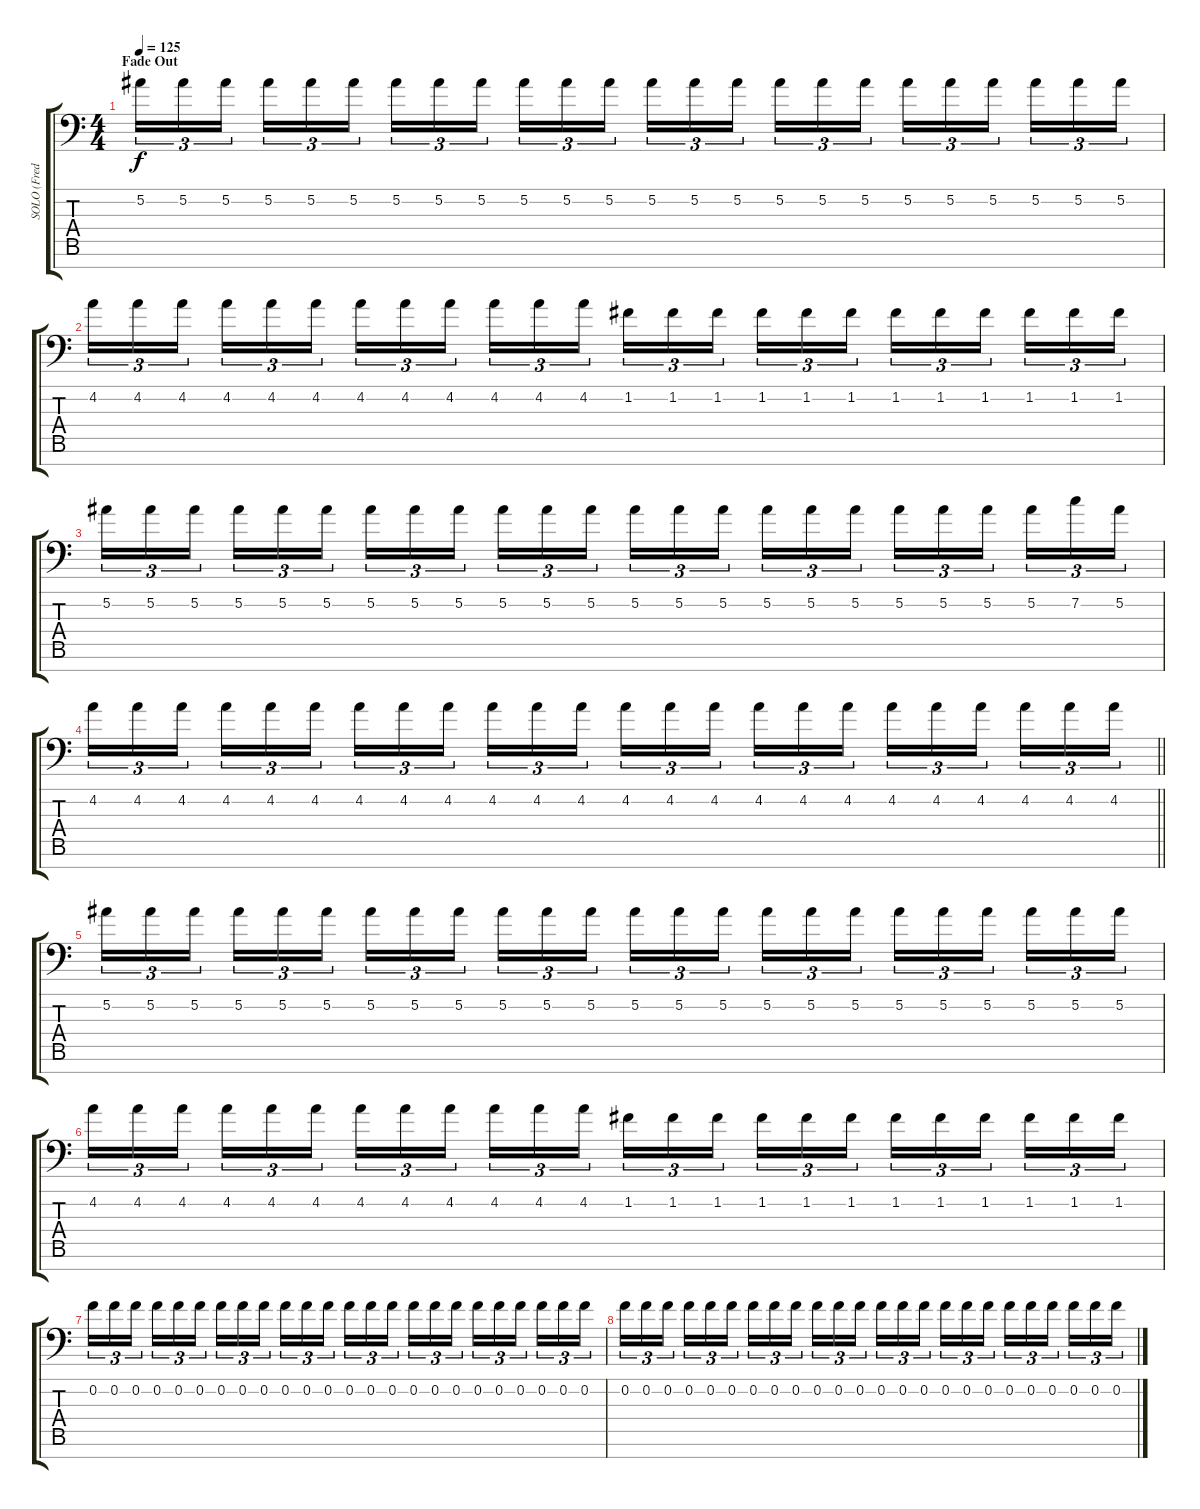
\track ("SOLO (Fredrik Thordendal)" "SOLO (Fred") {instrument overdrivenguitar}
\staff {score tabs}
\tuning (Bb3 F3 Db3 Ab2 Eb2 Bb1 F1) {hide}
\ts (4 4)
\section ("" "Fade Out")
\tempo 125
\clef f4
\ks c
5.2.16{tu (3 2) dy f volume 6} 5.2.16{tu (3 2)} 5.2.16{tu (3 2) beam splitsecondary} 5.2.16{tu (3 2)} 5.2.16{tu (3 2)} 5.2.16{tu (3 2)} 5.2.16{tu (3 2)} 5.2.16{tu (3 2)} 5.2.16{tu (3 2) beam splitsecondary} 5.2.16{tu (3 2)} 5.2.16{tu (3 2)} 5.2.16{tu (3 2)} 5.2.16{tu (3 2)} 5.2.16{tu (3 2)} 5.2.16{tu (3 2) beam splitsecondary} 5.2.16{tu (3 2)} 5.2.16{tu (3 2)} 5.2.16{tu (3 2)} 5.2.16{tu (3 2)} 5.2.16{tu (3 2)} 5.2.16{tu (3 2) beam splitsecondary} 5.2.16{tu (3 2)} 5.2.16{tu (3 2)} 5.2.16{tu (3 2)} |
4.2.16{tu (3 2)} 4.2.16{tu (3 2)} 4.2.16{tu (3 2) beam splitsecondary} 4.2.16{tu (3 2)} 4.2.16{tu (3 2)} 4.2.16{tu (3 2)} 4.2.16{tu (3 2)} 4.2.16{tu (3 2)} 4.2.16{tu (3 2) beam splitsecondary} 4.2.16{tu (3 2)} 4.2.16{tu (3 2)} 4.2.16{tu (3 2)} 1.2.16{tu (3 2)} 1.2.16{tu (3 2)} 1.2.16{tu (3 2) beam splitsecondary} 1.2.16{tu (3 2)} 1.2.16{tu (3 2)} 1.2.16{tu (3 2)} 1.2.16{tu (3 2)} 1.2.16{tu (3 2)} 1.2.16{tu (3 2) beam splitsecondary} 1.2.16{tu (3 2)} 1.2.16{tu (3 2)} 1.2.16{tu (3 2)} |
5.2.16{tu (3 2)} 5.2.16{tu (3 2)} 5.2.16{tu (3 2) beam splitsecondary} 5.2.16{tu (3 2)} 5.2.16{tu (3 2)} 5.2.16{tu (3 2)} 5.2.16{tu (3 2)} 5.2.16{tu (3 2)} 5.2.16{tu (3 2) beam splitsecondary} 5.2.16{tu (3 2)} 5.2.16{tu (3 2)} 5.2.16{tu (3 2)} 5.2.16{tu (3 2)} 5.2.16{tu (3 2)} 5.2.16{tu (3 2) beam splitsecondary} 5.2.16{tu (3 2)} 5.2.16{tu (3 2)} 5.2.16{tu (3 2)} 5.2.16{tu (3 2)} 5.2.16{tu (3 2)} 5.2.16{tu (3 2) beam splitsecondary} 5.2.16{tu (3 2)} 7.2.16{tu (3 2)} 5.2.16{tu (3 2)} |
\barLineRight lightlight
4.2.16{tu (3 2)} 4.2.16{tu (3 2)} 4.2.16{tu (3 2) beam splitsecondary} 4.2.16{tu (3 2)} 4.2.16{tu (3 2)} 4.2.16{tu (3 2)} 4.2.16{tu (3 2)} 4.2.16{tu (3 2)} 4.2.16{tu (3 2) beam splitsecondary} 4.2.16{tu (3 2)} 4.2.16{tu (3 2)} 4.2.16{tu (3 2)} 4.2.16{tu (3 2)} 4.2.16{tu (3 2)} 4.2.16{tu (3 2) beam splitsecondary} 4.2.16{tu (3 2)} 4.2.16{tu (3 2)} 4.2.16{tu (3 2)} 4.2.16{tu (3 2)} 4.2.16{tu (3 2)} 4.2.16{tu (3 2) beam splitsecondary} 4.2.16{tu (3 2)} 4.2.16{tu (3 2)} 4.2.16{tu (3 2)} |
5.2.16{tu (3 2) volume 5} 5.2.16{tu (3 2)} 5.2.16{tu (3 2) beam splitsecondary} 5.2.16{tu (3 2)} 5.2.16{tu (3 2)} 5.2.16{tu (3 2)} 5.2.16{tu (3 2)} 5.2.16{tu (3 2)} 5.2.16{tu (3 2) beam splitsecondary} 5.2.16{tu (3 2)} 5.2.16{tu (3 2)} 5.2.16{tu (3 2)} 5.2.16{tu (3 2)} 5.2.16{tu (3 2)} 5.2.16{tu (3 2) beam splitsecondary} 5.2.16{tu (3 2)} 5.2.16{tu (3 2)} 5.2.16{tu (3 2)} 5.2.16{tu (3 2)} 5.2.16{tu (3 2)} 5.2.16{tu (3 2) beam splitsecondary} 5.2.16{tu (3 2)} 5.2.16{tu (3 2)} 5.2.16{tu (3 2)} |
4.2.16{tu (3 2)} 4.2.16{tu (3 2)} 4.2.16{tu (3 2) beam splitsecondary} 4.2.16{tu (3 2)} 4.2.16{tu (3 2)} 4.2.16{tu (3 2)} 4.2.16{tu (3 2)} 4.2.16{tu (3 2)} 4.2.16{tu (3 2) beam splitsecondary} 4.2.16{tu (3 2)} 4.2.16{tu (3 2)} 4.2.16{tu (3 2)} 1.2.16{tu (3 2)} 1.2.16{tu (3 2)} 1.2.16{tu (3 2) beam splitsecondary} 1.2.16{tu (3 2)} 1.2.16{tu (3 2)} 1.2.16{tu (3 2)} 1.2.16{tu (3 2)} 1.2.16{tu (3 2)} 1.2.16{tu (3 2) beam splitsecondary} 1.2.16{tu (3 2)} 1.2.16{tu (3 2)} 1.2.16{tu (3 2)} |
0.2.16{tu (3 2)} 0.2.16{tu (3 2)} 0.2.16{tu (3 2) beam splitsecondary} 0.2.16{tu (3 2)} 0.2.16{tu (3 2)} 0.2.16{tu (3 2)} 0.2.16{tu (3 2)} 0.2.16{tu (3 2)} 0.2.16{tu (3 2) beam splitsecondary} 0.2.16{tu (3 2)} 0.2.16{tu (3 2)} 0.2.16{tu (3 2)} 0.2.16{tu (3 2)} 0.2.16{tu (3 2)} 0.2.16{tu (3 2) beam splitsecondary} 0.2.16{tu (3 2)} 0.2.16{tu (3 2)} 0.2.16{tu (3 2)} 0.2.16{tu (3 2)} 0.2.16{tu (3 2)} 0.2.16{tu (3 2) beam splitsecondary} 0.2.16{tu (3 2)} 0.2.16{tu (3 2)} 0.2.16{tu (3 2)} |
0.2.16{tu (3 2)} 0.2.16{tu (3 2)} 0.2.16{tu (3 2) beam splitsecondary} 0.2.16{tu (3 2)} 0.2.16{tu (3 2)} 0.2.16{tu (3 2)} 0.2.16{tu (3 2)} 0.2.16{tu (3 2)} 0.2.16{tu (3 2) beam splitsecondary} 0.2.16{tu (3 2)} 0.2.16{tu (3 2)} 0.2.16{tu (3 2)} 0.2.16{tu (3 2)} 0.2.16{tu (3 2)} 0.2.16{tu (3 2) beam splitsecondary} 0.2.16{tu (3 2)} 0.2.16{tu (3 2)} 0.2.16{tu (3 2)} 0.2.16{tu (3 2)} 0.2.16{tu (3 2)} 0.2.16{tu (3 2) beam splitsecondary} 0.2.16{tu (3 2)} 0.2.16{tu (3 2)} 0.2.16{tu (3 2)}
